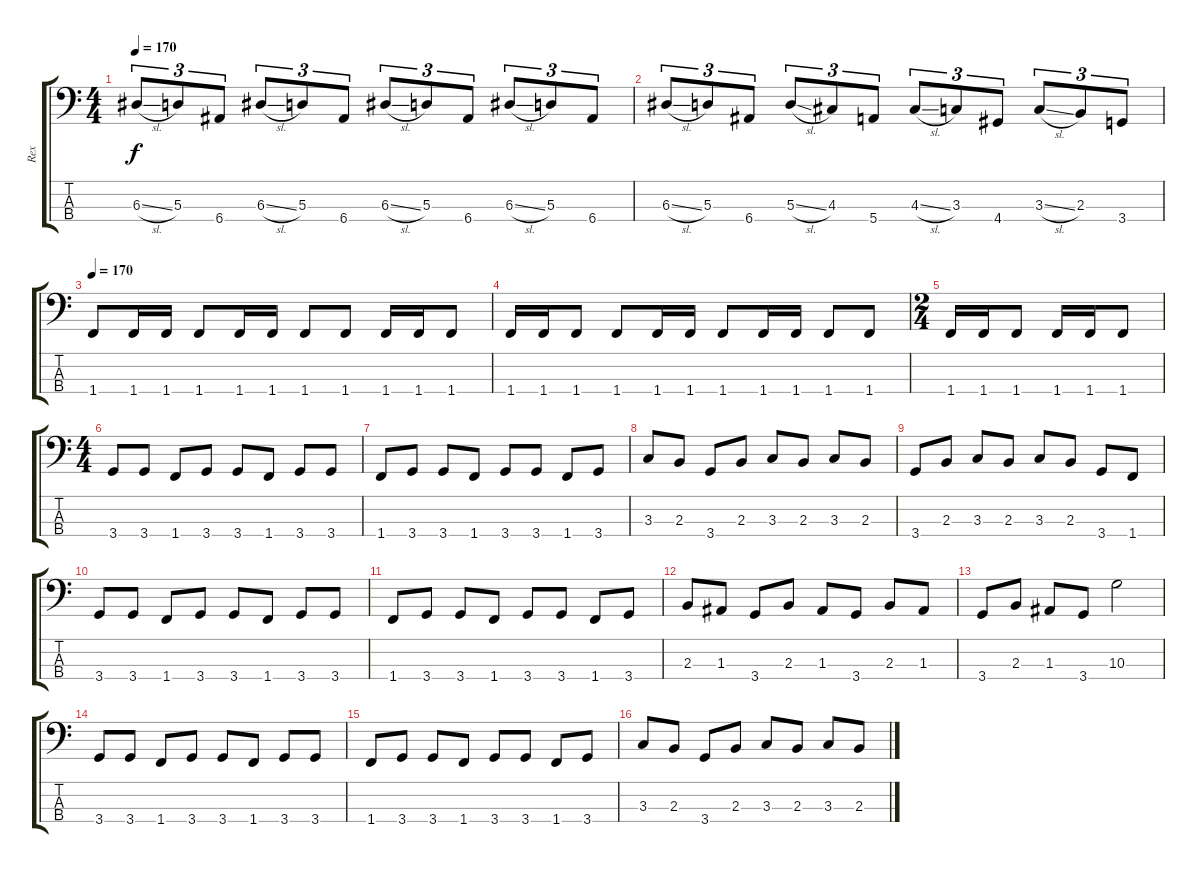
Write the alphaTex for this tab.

\track ("Rex" "Rex") {instrument electricbasspick}
\staff {score tabs}
\tuning (G2 D2 A1 E1) {hide}
\ts (4 4)
\tempo 170
\tempo 120
\tempo 170
\clef f4
\ks c
6.3{sl}.8{tu (3 2) dy f instrument electricbasspick} 5.3.8{tu (3 2)} 6.4.8{tu (3 2)} 6.3{sl}.8{tu (3 2)} 5.3.8{tu (3 2)} 6.4.8{tu (3 2)} 6.3{sl}.8{tu (3 2)} 5.3.8{tu (3 2)} 6.4.8{tu (3 2)} 6.3{sl}.8{tu (3 2)} 5.3.8{tu (3 2)} 6.4.8{tu (3 2)} |
6.3{sl}.8{tu (3 2)} 5.3.8{tu (3 2)} 6.4.8{tu (3 2)} 5.3{sl}.8{tu (3 2)} 4.3.8{tu (3 2)} 5.4.8{tu (3 2)} 4.3{sl}.8{tu (3 2)} 3.3.8{tu (3 2)} 4.4.8{tu (3 2)} 3.3{sl}.8{tu (3 2)} 2.3.8{tu (3 2)} 3.4.8{tu (3 2)} |
\tempo 170
1.4.8 1.4.16 1.4.16 1.4.8 1.4.16 1.4.16 1.4.8 1.4.8 1.4.16 1.4.16 1.4.8 |
1.4.16 1.4.16 1.4.8 1.4.8 1.4.16 1.4.16 1.4.8 1.4.16 1.4.16 1.4.8 1.4.8 |
\ts (2 4)
1.4.16 1.4.16 1.4.8 1.4.16 1.4.16 1.4.8 |
\ts (4 4)
3.4.8 3.4.8 1.4.8 3.4.8 3.4.8 1.4.8 3.4.8 3.4.8 |
1.4.8 3.4.8 3.4.8 1.4.8 3.4.8 3.4.8 1.4.8 3.4.8 |
3.3.8 2.3.8 3.4.8 2.3.8 3.3.8 2.3.8 3.3.8 2.3.8 |
3.4.8 2.3.8 3.3.8 2.3.8 3.3.8 2.3.8 3.4.8 1.4.8 |
3.4.8 3.4.8 1.4.8 3.4.8 3.4.8 1.4.8 3.4.8 3.4.8 |
1.4.8 3.4.8 3.4.8 1.4.8 3.4.8 3.4.8 1.4.8 3.4.8 |
2.3.8 1.3.8 3.4.8 2.3.8 1.3.8 3.4.8 2.3.8 1.3.8 |
3.4.8 2.3.8 1.3.8 3.4.8 10.3.2 |
3.4.8 3.4.8 1.4.8 3.4.8 3.4.8 1.4.8 3.4.8 3.4.8 |
1.4.8 3.4.8 3.4.8 1.4.8 3.4.8 3.4.8 1.4.8 3.4.8 |
3.3.8 2.3.8 3.4.8 2.3.8 3.3.8 2.3.8 3.3.8 2.3.8
